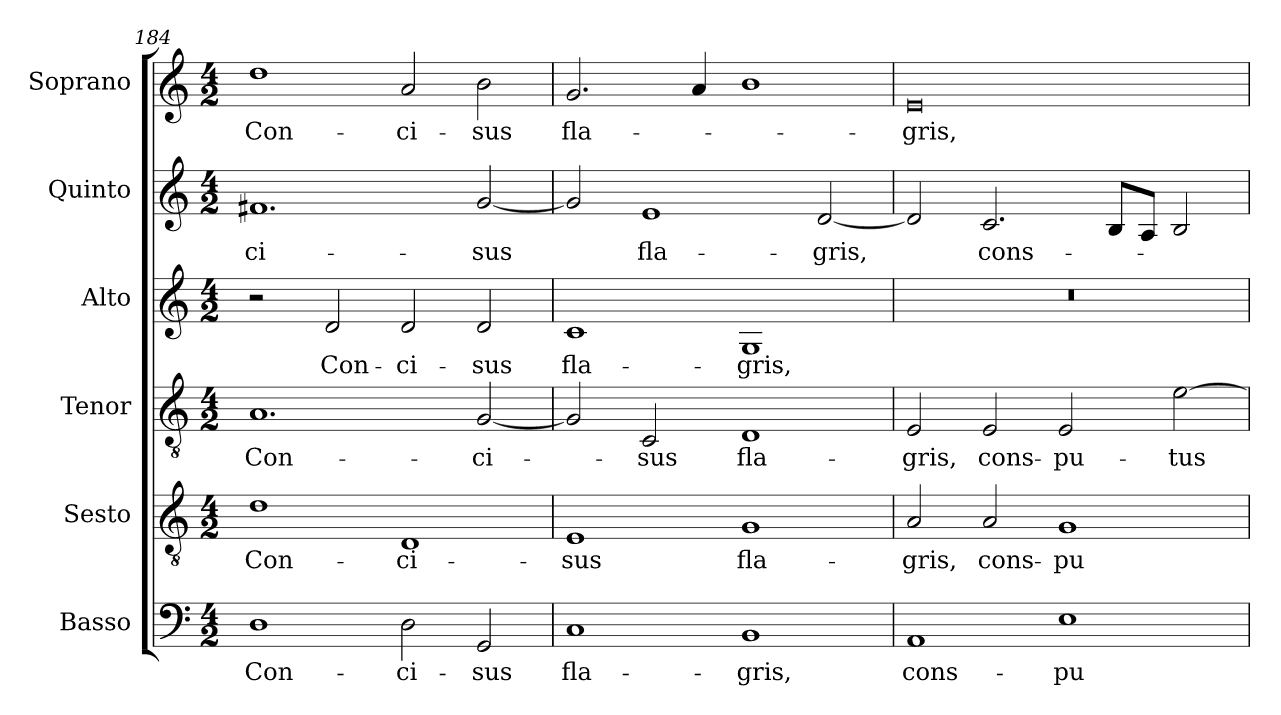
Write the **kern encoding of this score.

**kern	**text	**kern	**text	**kern	**text	**kern	**text	**kern	**text	**kern	**text
*part6	*part6	*part5	*part5	*part4	*part4	*part3	*part3	*part2	*part2	*part1	*part1
*staff6	*staff6	*staff5	*staff5	*staff4	*staff4	*staff3	*staff3	*staff2	*staff2	*staff1	*staff1
*I"Basso	*	*I"Sesto	*	*I"Tenor	*	*I"Alto	*	*I"Quinto	*	*I"Soprano	*
*I'B.	*	*I'Ss.	*	*I'T.	*	*I'A.	*	*I'Q.	*	*I'S.	*
!!LO:PB:g=z
*clefF4	*	*clefGv2	*	*clefGv2	*	*clefG2	*	*clefG2	*	*clefG2	*
*	*	*ITrd7c12	*	*ITrd7c12	*	*	*	*	*	*	*
*k[]	*	*k[]	*	*k[]	*	*k[]	*	*k[]	*	*k[]	*
*C:	*	*C:	*	*C:	*	*C:	*	*C:	*	*C:	*
*M4/2	*	*M4/2	*	*M4/2	*	*M4/2	*	*M4/2	*	*M4/2	*
=184	=184	=184	=184	=184	=184	=184	=184	=184	=184	=184	=184
!	!LO:LY:b:color=#000000	!	!	!	!	!	!	!	!	!	!
!	!	!	!LO:LY:b:color=#000000	!	!	!	!	!	!	!	!
!	!	!	!	!	!LO:LY:b:color=#000000	!	!	!	!	!	!
!	!	!	!	!	!	!	!	!	!LO:LY:b:color=#000000	!	!
!	!	!	!	!	!	!	!	!	!	!	!LO:LY:b:color=#000000
1Di	Con-	1Di	Con-	1.AAi	Con-	2r	.	1.f#Xi	-ci-	1ddi	Con-
!	!	!	!	!	!	!	!LO:LY:b:color=#000000	!	!	!	!
.	.	.	.	.	.	2di/	Con-	.	.	.	.
!	!LO:LY:b:color=#000000	!	!	!	!	!	!	!	!	!	!
!	!	!	!LO:LY:b:color=#000000	!	!	!	!	!	!	!	!
!	!	!	!	!	!	!	!LO:LY:b:color=#000000	!	!	!	!
!	!	!	!	!	!	!	!	!	!	!	!LO:LY:b:color=#000000
2Di\	-ci-	1DDi	-ci-	.	.	2di/	-ci-	.	.	2ai/	-ci-
!	!LO:LY:b:color=#000000	!	!	!	!	!	!	!	!	!	!
!	!	!	!	!	!LO:LY:b:color=#000000	!	!	!	!	!	!
!	!	!	!	!	!	!	!LO:LY:b:color=#000000	!	!	!	!
!	!	!	!	!	!	!	!	!	!LO:LY:b:color=#000000	!	!
!	!	!	!	!	!	!	!	!	!	!	!LO:LY:b:color=#000000
2GGi/	-sus	.	.	[2GGi/	-ci-	2di/	-sus	[2gi/	-sus	2bi\	-sus
=185	=185	=185	=185	=185	=185	=185	=185	=185	=185	=185	=185
!	!LO:LY:b:color=#000000	!	!	!	!	!	!	!	!	!	!
!	!	!	!LO:LY:b:color=#000000	!	!	!	!	!	!	!	!
!	!	!	!	!	!	!	!LO:LY:b:color=#000000	!	!	!	!
!	!	!	!	!	!	!	!	!	!	!	!LO:LY:b:color=#000000
1Ci	fla-	1EEi	-sus	2GGi/]	.	1ci	fla-	2gi/]	.	2.gi/	fla-
!	!	!	!	!	!LO:LY:b:color=#000000	!	!	!	!	!	!
!	!	!	!	!	!	!	!	!	!LO:LY:b:color=#000000	!	!
.	.	.	.	2CCi/	-sus	.	.	1ei	fla-	.	.
.	.	.	.	.	.	.	.	.	.	4ai/	.
!	!LO:LY:b:color=#000000	!	!	!	!	!	!	!	!	!	!
!	!	!	!LO:LY:b:color=#000000	!	!	!	!	!	!	!	!
!	!	!	!	!	!LO:LY:b:color=#000000	!	!	!	!	!	!
!	!	!	!	!	!	!	!LO:LY:b:color=#000000	!	!	!	!
1BBi	-gris,	1GGi	fla-	1DDi	fla-	1Gi	-gris,	.	.	1bi	.
!	!	!	!	!	!	!	!	!	!LO:LY:b:color=#000000	!	!
.	.	.	.	.	.	.	.	[2di/	-gris,	.	.
=186	=186	=186	=186	=186	=186	=186	=186	=186	=186	=186	=186
!	!LO:LY:b:color=#000000	!	!	!	!	!	!	!	!	!	!
!	!	!	!LO:LY:b:color=#000000	!	!	!	!	!	!	!	!
!	!	!	!	!	!LO:LY:b:color=#000000	!LO:N:vis=1	!	!	!	!	!
!	!	!	!	!	!	!	!	!	!	!	!LO:LY:b:color=#000000
1AAi	cons-	2AAi/	-gris,	2EEi/	-gris,	0r	.	2di/]	.	0ei	-gris,
!	!	!	!LO:LY:b:color=#000000	!	!	!	!	!	!	!	!
!	!	!	!	!	!LO:LY:b:color=#000000	!	!	!	!	!	!
!	!	!	!	!	!	!	!	!	!LO:LY:b:color=#000000	!	!
.	.	2AAi/	cons-	2EEi/	cons-	.	.	2.ci/	cons-	.	.
!	!LO:LY:b:color=#000000	!	!	!	!	!	!	!	!	!	!
!	!	!	!LO:LY:b:color=#000000	!	!	!	!	!	!	!	!
!	!	!	!	!	!LO:LY:b:color=#000000	!	!	!	!	!	!
1Ei	-pu-	1GGi	-pu-	2EEi/	-pu-	.	.	.	.	.	.
.	.	.	.	.	.	.	.	8Bi/L	.	.	.
.	.	.	.	.	.	.	.	8Ai/J	.	.	.
!	!	!	!	!	!LO:LY:b:color=#000000	!	!	!	!	!	!
.	.	.	.	[2Ei\	-tus	.	.	2Bi/	.	.	.
=	=	=	=	=	=	=	=	=	=	=	=
*-	*-	*-	*-	*-	*-	*-	*-	*-	*-	*-	*-
